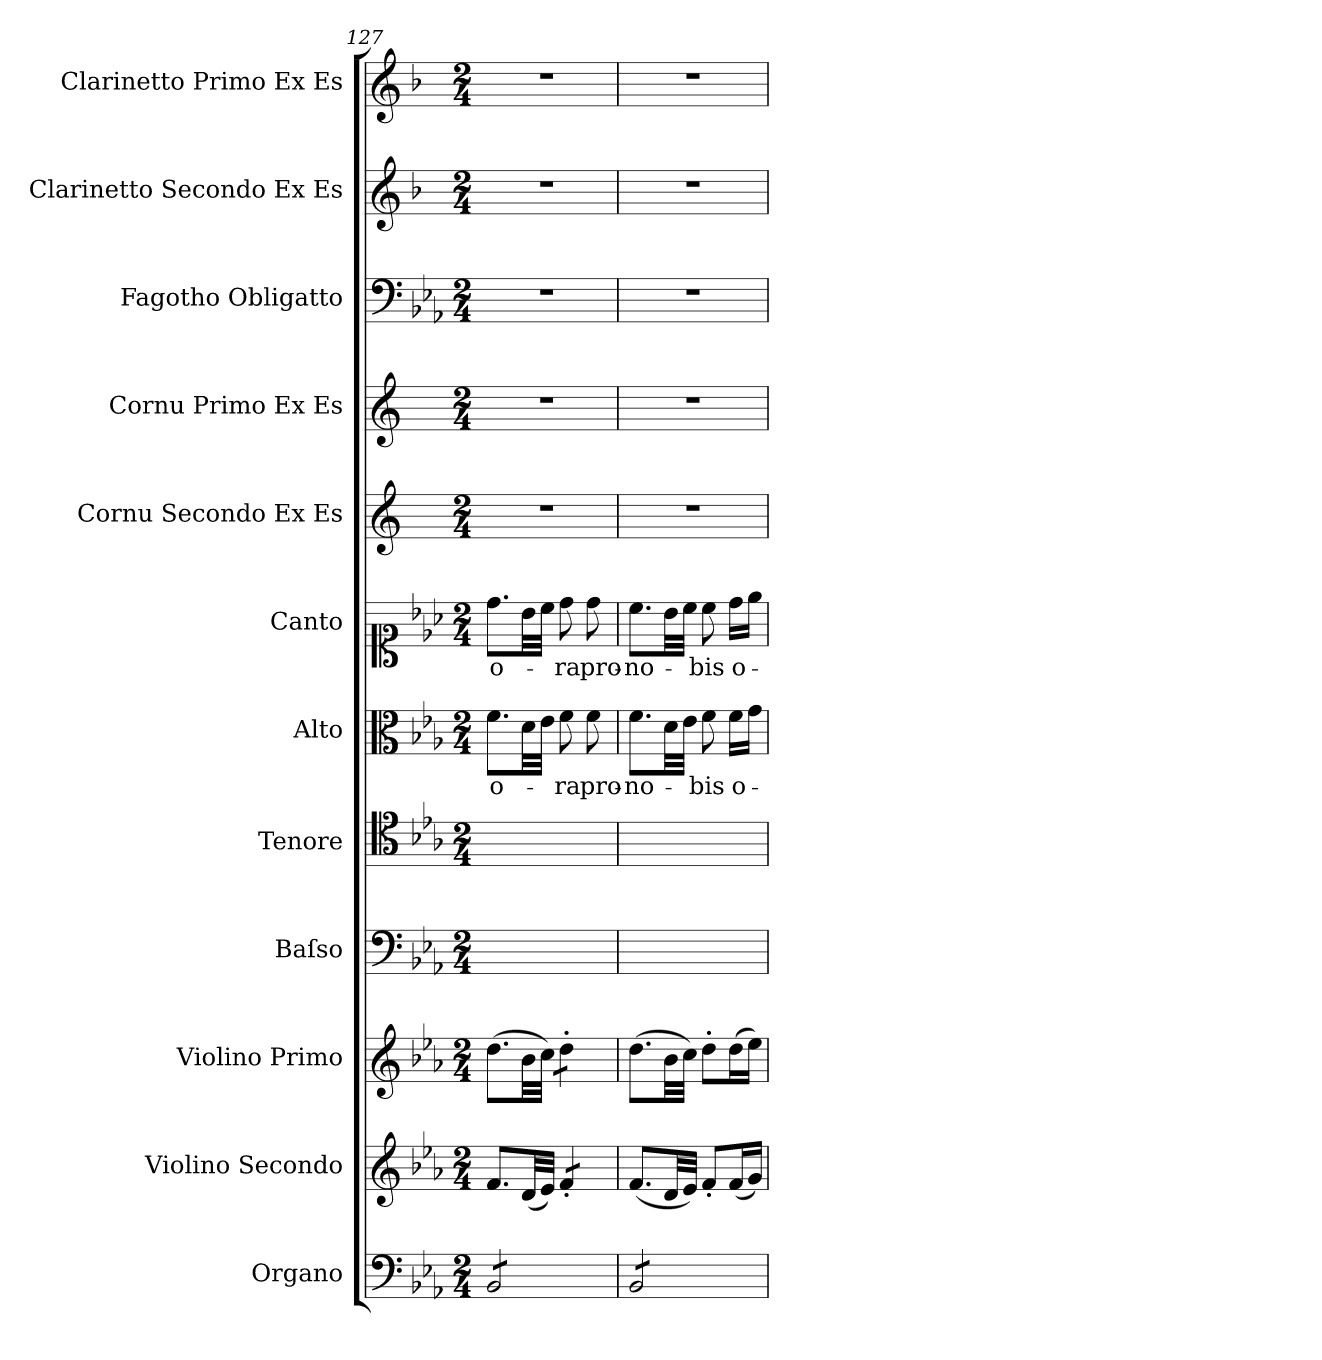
**kern	**kern	**kern	**kern	**kern	**kern	**text	**kern	**text	**kern	**kern	**kern	**kern	**kern
*part12	*part11	*part10	*part9	*part8	*part7	*part7	*part6	*part6	*part5	*part4	*part3	*part2	*part1
*staff12	*staff11	*staff10	*staff9	*staff8	*staff7	*staff7	*staff6	*staff6	*staff5	*staff4	*staff3	*staff2	*staff1
*I"Organo	*I"Violino Secondo	*I"Violino Primo	*I"Baſso	*I"Tenore	*I"Alto	*	*I"Canto	*	*I"Cornu Secondo Ex Es	*I"Cornu Primo Ex Es	*I"Fagotho Obligatto	*I"Clarinetto Secondo Ex Es	*I"Clarinetto Primo Ex Es
*I'Org	*	*I'Vno I	*I'B.	*I'T.	*I'A.	*	*I'C.	*	*	*I'Cor I	*I'Fag.	*	*I'Cor I
*clefF4	*clefG2	*clefG2	*clefF4	*clefC4	*clefC3	*	*clefC1	*	*clefG2	*clefG2	*clefF4	*clefG2	*clefG2
*	*	*	*	*	*	*	*	*	*ITrd5c9	*ITrd5c9	*	*ITrd1c2	*ITrd1c2
*k[b-e-a-]	*k[b-e-a-]	*k[b-e-a-]	*k[b-e-a-]	*k[b-e-a-]	*k[b-e-a-]	*	*k[b-e-a-]	*	*k[b-e-a-]	*k[b-e-a-]	*k[b-e-a-]	*k[b-e-a-]	*k[b-e-a-]
*c:	*c:	*c:	*c:	*c:	*c:	*	*c:	*	*c:	*c:	*c:	*c:	*c:
*M2/4	*M2/4	*M2/4	*M2/4	*M2/4	*M2/4	*	*M2/4	*	*M2/4	*M2/4	*M2/4	*M2/4	*M2/4
=127	=127	=127	=127	=127	=127	=127	=127	=127	=127	=127	=127	=127	=127
*tremolo	*	*	*	*	*	*	*	*	*	*	*	*	*
8BB-/L	8.f/L	(8.dd\L	2ryy	2ryy	8.f\L	o-	8.dd\L	o-	2r	2r	2r	2r	2r
8BB-/	.	.	.	.	.	.	.	.	.	.	.	.	.
.	(32d/LL	32b-\LL	.	.	32d\LL	.	32b-\LL	.	.	.	.	.	.
.	32e-/JJJ)	32cc\JJJ)	.	.	32e-\JJJ	.	32cc\JJJ	.	.	.	.	.	.
*	*tremolo	*	*	*	*	*	*	*	*	*	*	*	*
*	*	*tremolo	*	*	*	*	*	*	*	*	*	*	*
8BB-/	8f'/L	8dd'\L	.	.	8f\	-ra	8dd\	-ra	.	.	.	.	.
8BB-/J	8f'/J	8dd'\J	.	.	8f\	pro-	8dd\	pro-	.	.	.	.	.
*	*	*Xtremolo	*	*	*	*	*	*	*	*	*	*	*
*	*Xtremolo	*	*	*	*	*	*	*	*	*	*	*	*
=128	=128	=128	=128	=128	=128	=128	=128	=128	=128	=128	=128	=128	=128
8BB-/L	(8.f/L	(8.dd\L	2ryy	2ryy	8.f\L	-no-	8.cc\L	-no-	2r	2r	2r	2r	2r
8BB-/	.	.	.	.	.	.	.	.	.	.	.	.	.
.	32d/LL	32b-\LL	.	.	32d\LL	.	32b-\LL	.	.	.	.	.	.
.	32e-/JJJ)	32cc\JJJ)	.	.	32e-\JJJ	.	32cc\JJJ	.	.	.	.	.	.
8BB-/	8f'/L	8dd'\L	.	.	8f\	-bis	8cc\	-bis	.	.	.	.	.
8BB-/J	(16f/L	(16dd\L	.	.	16f\LL	o-	16dd\LL	o-	.	.	.	.	.
*Xtremolo	*	*	*	*	*	*	*	*	*	*	*	*	*
.	16g/JJ)	16ee-\JJ)	.	.	16g\JJ	.	16ee-\JJ	.	.	.	.	.	.
=	=	=	=	=	=	=	=	=	=	=	=	=	=
*-	*-	*-	*-	*-	*-	*-	*-	*-	*-	*-	*-	*-	*-
